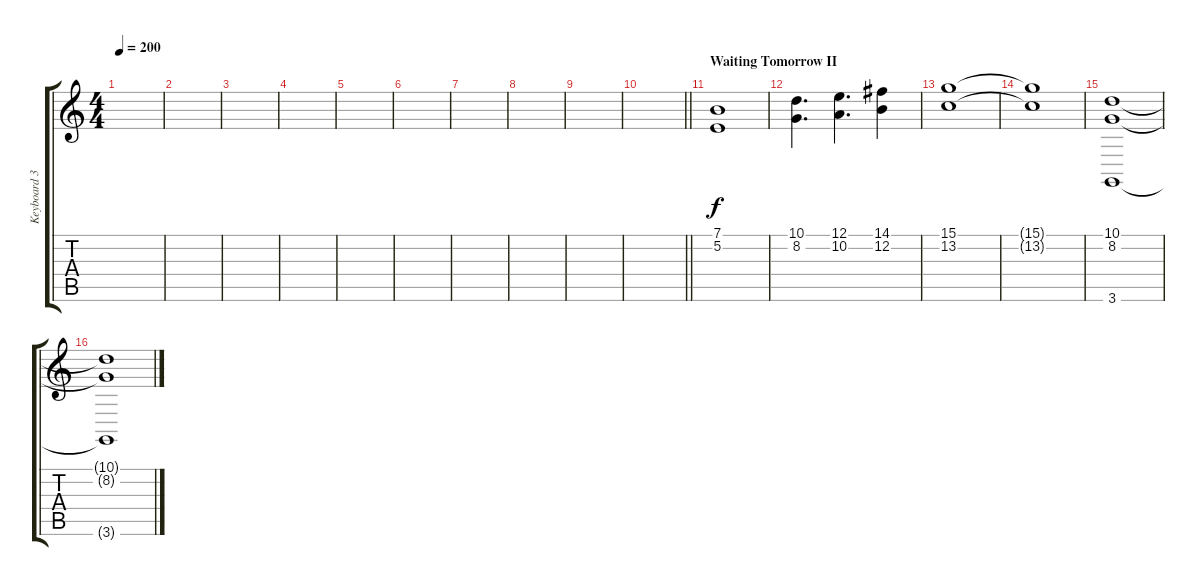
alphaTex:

\track ("Keyboard 3" "Keyboard 3") {instrument synthstrings1}
\staff {score tabs}
\tuning (E4 B3 G3 D3 A2 E2) {hide}
\ts (4 4)
\tempo 200
\clef g2
\ks c
|
|
|
|
|
|
|
|
|
\barLineRight lightlight
|
\section ("" "Waiting Tomorrow II")
(7.1 5.2).1 |
(10.1 8.2).4{d} (12.1 10.2).4{d} (14.1 12.2).4 |
(15.1 13.2).1 |
(15.1{t} 13.2{t}).1 |
(10.1 8.2 3.6).1 |
(10.1{t} 8.2{t} 3.6{t}).1{dy f}
